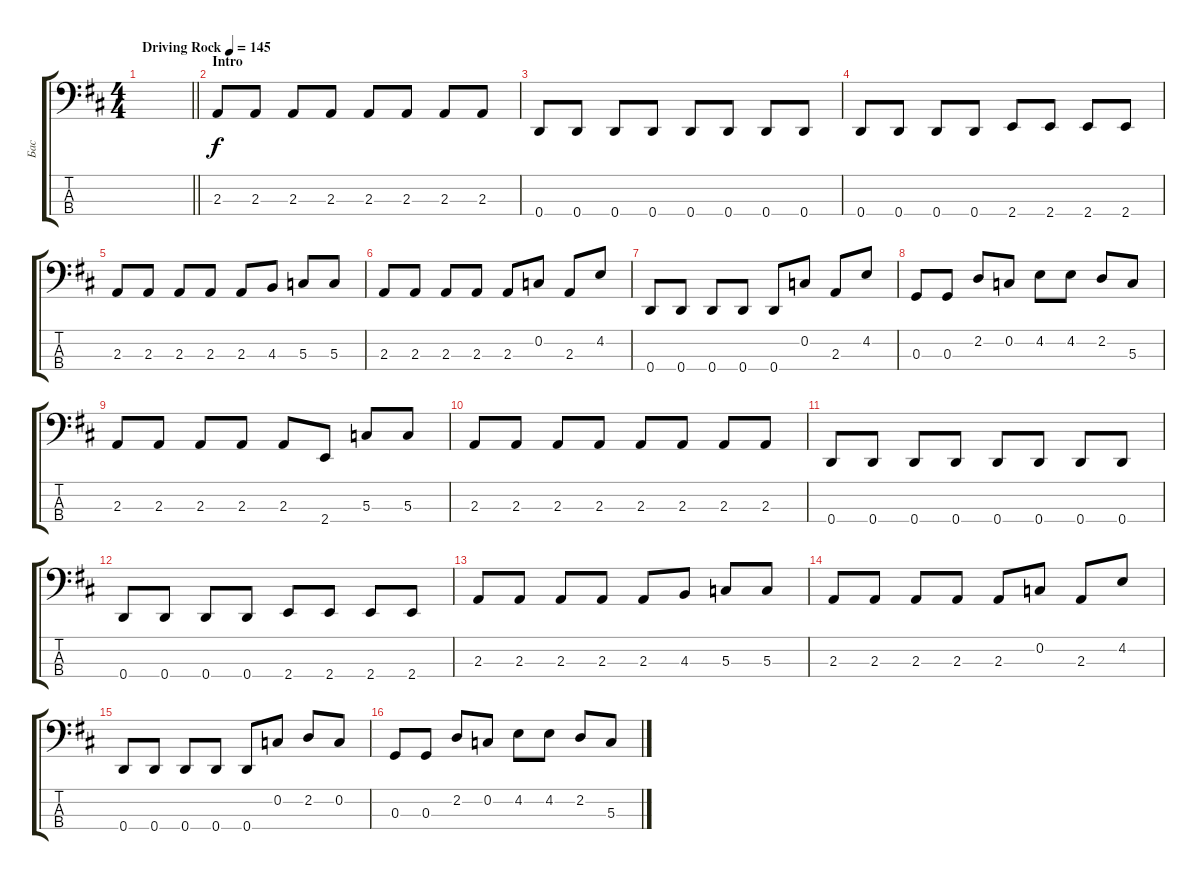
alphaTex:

\track ("Бас" "Бас") {instrument electricbassfinger}
\staff {score tabs}
\tuning (F2 C2 G1 D1) {hide}
\ts (4 4)
\tempo (145 "Driving Rock")
\clef f4
\barLineRight lightlight
\ks bminor
|
\section ("" "Intro")
2.3.8 2.3.8 2.3.8 2.3.8 2.3.8 2.3.8 2.3.8 2.3.8 |
0.4.8 0.4.8 0.4.8 0.4.8 0.4.8 0.4.8 0.4.8 0.4.8 |
0.4.8 0.4.8 0.4.8 0.4.8 2.4.8 2.4.8 2.4.8 2.4.8 |
2.3.8 2.3.8 2.3.8 2.3.8 2.3.8 4.3.8 5.3.8 5.3.8 |
2.3.8 2.3.8 2.3.8 2.3.8 2.3.8 0.2.8 2.3.8 4.2.8 |
0.4.8 0.4.8 0.4.8 0.4.8 0.4.8 0.2.8 2.3.8 4.2.8 |
0.3.8 0.3.8 2.2.8 0.2.8 4.2.8 4.2.8 2.2.8 5.3.8 |
2.3.8 2.3.8 2.3.8 2.3.8 2.3.8 2.4.8 5.3.8 5.3.8 |
2.3.8 2.3.8 2.3.8 2.3.8 2.3.8 2.3.8 2.3.8 2.3.8 |
0.4.8 0.4.8 0.4.8 0.4.8 0.4.8 0.4.8 0.4.8 0.4.8 |
0.4.8 0.4.8 0.4.8 0.4.8 2.4.8 2.4.8 2.4.8 2.4.8 |
2.3.8 2.3.8 2.3.8 2.3.8 2.3.8 4.3.8 5.3.8 5.3.8 |
2.3.8 2.3.8 2.3.8 2.3.8 2.3.8 0.2.8 2.3.8 4.2.8 |
0.4.8 0.4.8 0.4.8 0.4.8 0.4.8 0.2.8 2.2.8 0.2.8 |
0.3.8 0.3.8 2.2.8 0.2.8 4.2.8 4.2.8 2.2.8 5.3.8
